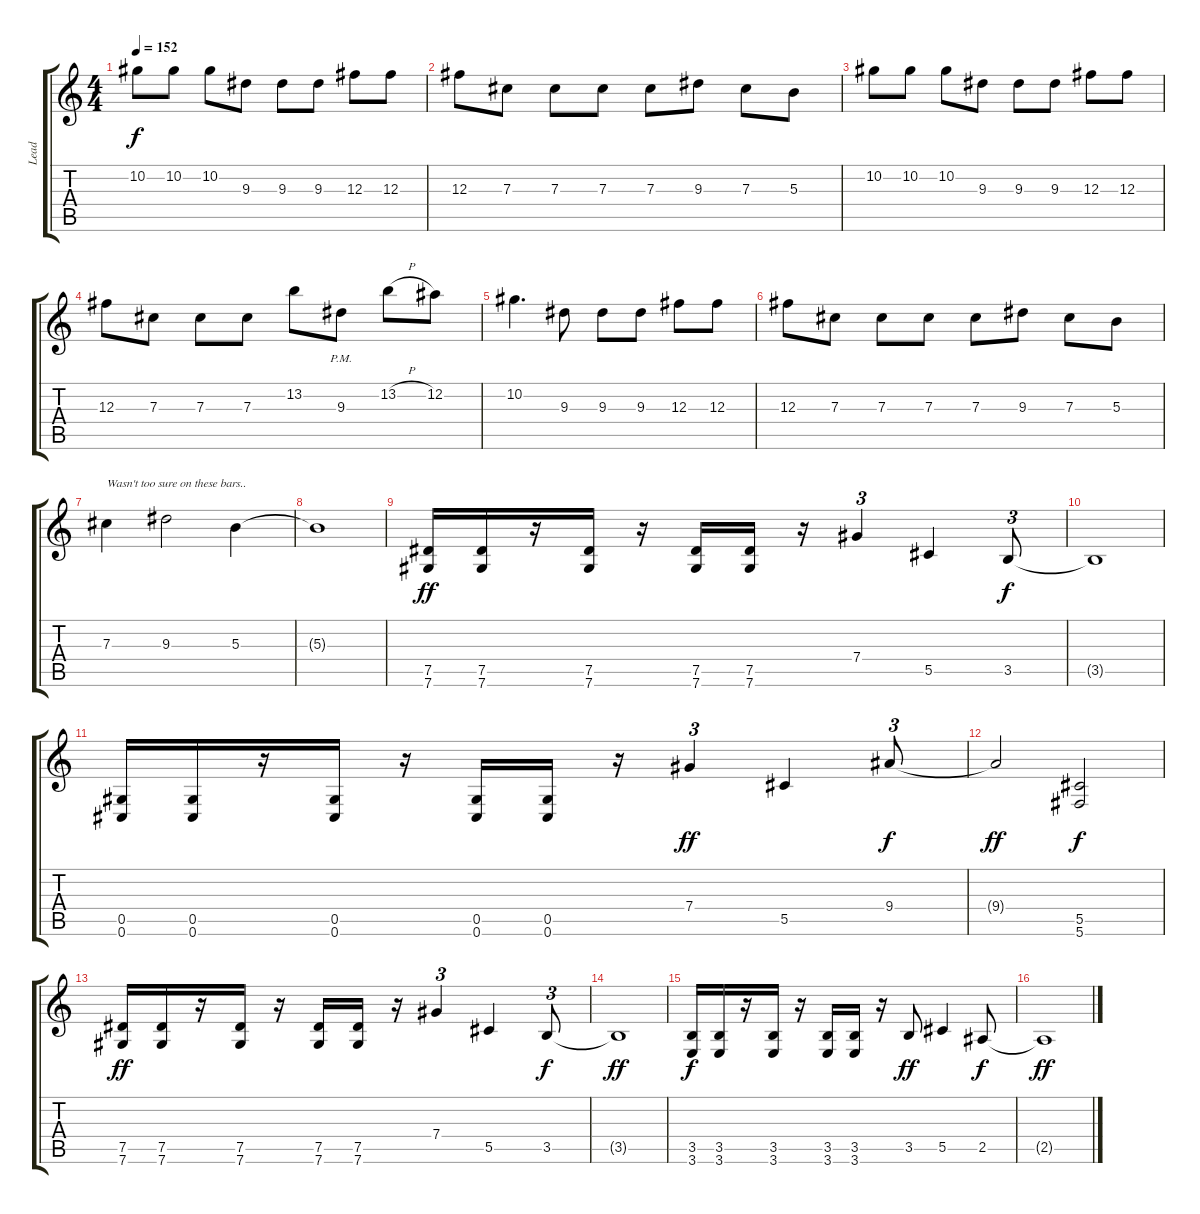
\track ("Lead" "Lead") {instrument distortionguitar}
\staff {score tabs}
\tuning (Eb4 Bb3 Gb3 Db3 Ab2 Db2) {hide}
\ts (4 4)
\tempo 152
\clef g2
\ks c
10.2.8{dy f} 10.2.8 10.2.8 9.3.8 9.3.8 9.3.8 12.3.8 12.3.8 |
12.3.8 7.3.8 7.3.8 7.3.8 7.3.8 9.3.8 7.3.8 5.3.8 |
10.2.8 10.2.8 10.2.8 9.3.8 9.3.8 9.3.8 12.3.8 12.3.8 |
12.3.8 7.3.8 7.3.8 7.3.8 13.2.8 9.3{pm}.8 13.2{h}.8 12.2.8 |
10.2.4{d} 9.3.8 9.3.8 9.3.8 12.3.8 12.3.8 |
12.3.8 7.3.8 7.3.8 7.3.8 7.3.8 9.3.8 7.3.8 5.3.8 |
7.3.4{txt "Wasn't too sure on these bars.."} 9.3.2 5.3.4 |
5.3{t}.1 |
(7.5 7.6).16{dy ff} (7.5 7.6).16 r.16 (7.5 7.6).16 r.16 (7.5 7.6).16 (7.5 7.6).16 r.16 7.4.4{tu (3 2)} 5.5.4 3.5.8{tu (3 2) dy f} |
3.5{t}.1 |
(0.5 0.6).16 (0.5 0.6).16 r.16 (0.5 0.6).16 r.16 (0.5 0.6).16 (0.5 0.6).16 r.16 7.4.4{tu (3 2) dy ff} 5.5.4 9.4.8{tu (3 2) dy f} |
9.4{t}.2{dy ff} (5.5 5.6).2{dy f} |
(7.5 7.6).16{dy ff} (7.5 7.6).16 r.16 (7.5 7.6).16 r.16 (7.5 7.6).16 (7.5 7.6).16 r.16 7.4.4{tu (3 2)} 5.5.4 3.5.8{tu (3 2) dy f} |
3.5{t}.1{dy ff} |
(3.5 3.6).16{dy f} (3.5 3.6).16 r.16 (3.5 3.6).16 r.16 (3.5 3.6).16 (3.5 3.6).16 r.16 3.5.8{dy ff} 5.5.4 2.5.8{dy f} |
2.5{t}.1{dy ff}
